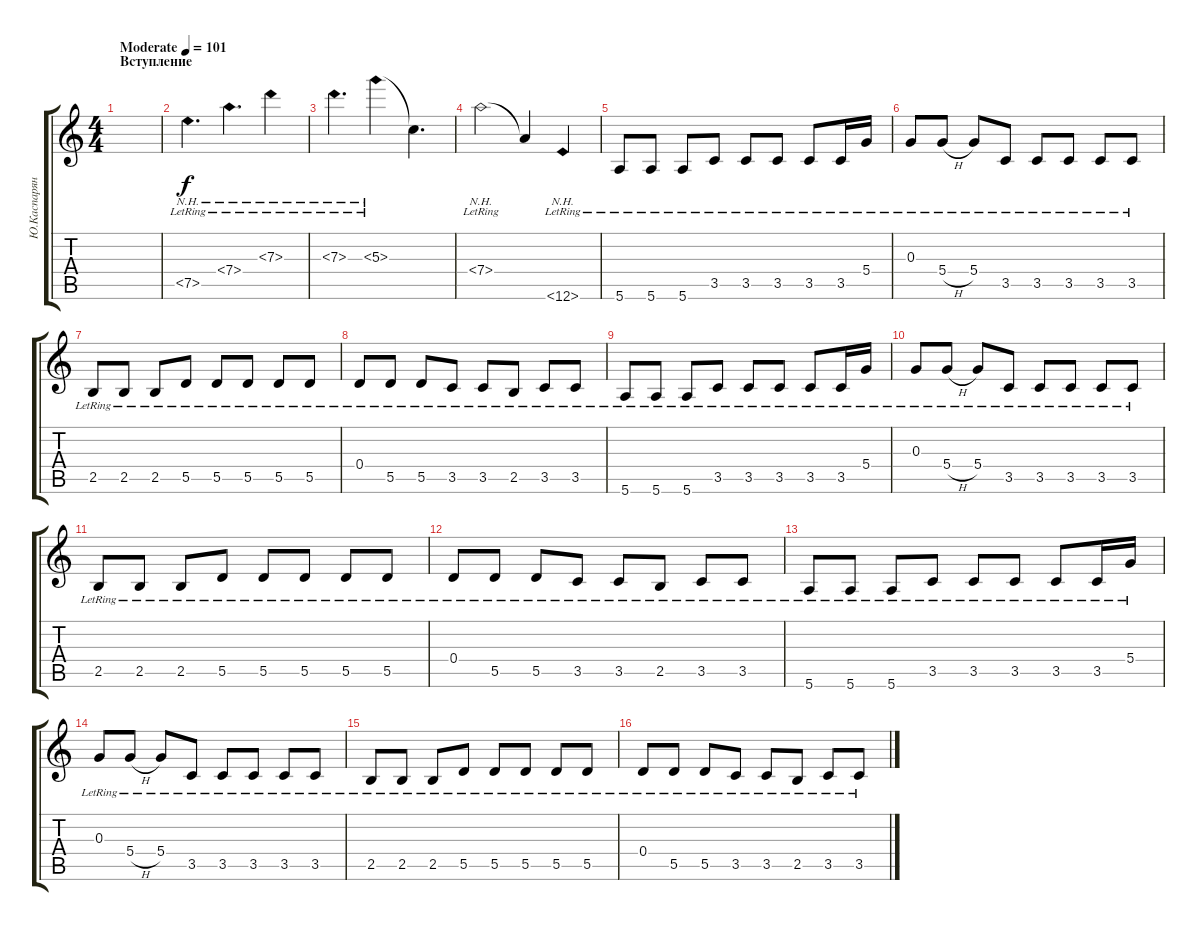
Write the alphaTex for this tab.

\track ("Ю.Каспарян" "Ю.Каспарян") {instrument electricguitarclean}
\staff {score tabs}
\tuning (E4 B3 G3 D3 A2 E2) {hide}
\ts (4 4)
\section ("" "Вступление")
\tempo (101 "Moderate")
\clef g2
\ks c
|
7.5{nh lr}.4{d} 7.4{nh lr}.4{d} 7.3{nh lr}.4 |
7.3{nh lr}.4{d} 5.3{nh lr}.4 5.3{t}.4{d} |
7.4{nh lr}.2 7.4{t}.4 12.6{nh lr}.4 |
5.6{lr}.8 5.6{lr}.8 5.6{lr}.8 3.5{lr}.8 3.5{lr}.8 3.5{lr}.8 3.5{lr}.8 3.5{lr}.16 5.4{lr}.16 |
0.3{lr}.8 5.4{h lr}.8 5.4{lr}.8 3.5{lr}.8 3.5{lr}.8 3.5{lr}.8 3.5{lr}.8 3.5{lr}.8 |
2.5{lr}.8 2.5{lr}.8 2.5{lr}.8 5.5{lr}.8 5.5{lr}.8 5.5{lr}.8 5.5{lr}.8 5.5{lr}.8 |
0.4{lr}.8 5.5{lr}.8 5.5{lr}.8 3.5{lr}.8 3.5{lr}.8 2.5{lr}.8 3.5{lr}.8 3.5{lr}.8 |
5.6{lr}.8 5.6{lr}.8 5.6{lr}.8 3.5{lr}.8 3.5{lr}.8 3.5{lr}.8 3.5{lr}.8 3.5{lr}.16 5.4{lr}.16 |
0.3{lr}.8 5.4{h lr}.8 5.4{lr}.8 3.5{lr}.8 3.5{lr}.8 3.5{lr}.8 3.5{lr}.8 3.5{lr}.8 |
2.5{lr}.8 2.5{lr}.8 2.5{lr}.8 5.5{lr}.8 5.5{lr}.8 5.5{lr}.8 5.5{lr}.8 5.5{lr}.8 |
0.4{lr}.8 5.5{lr}.8 5.5{lr}.8 3.5{lr}.8 3.5{lr}.8 2.5{lr}.8 3.5{lr}.8 3.5{lr}.8 |
5.6{lr}.8 5.6{lr}.8 5.6{lr}.8 3.5{lr}.8 3.5{lr}.8 3.5{lr}.8 3.5{lr}.8 3.5{lr}.16 5.4{lr}.16 |
0.3{lr}.8 5.4{h lr}.8 5.4{lr}.8 3.5{lr}.8 3.5{lr}.8 3.5{lr}.8 3.5{lr}.8 3.5{lr}.8 |
2.5{lr}.8 2.5{lr}.8 2.5{lr}.8 5.5{lr}.8 5.5{lr}.8 5.5{lr}.8 5.5{lr}.8 5.5{lr}.8 |
0.4{lr}.8 5.5{lr}.8 5.5{lr}.8 3.5{lr}.8 3.5{lr}.8 2.5{lr}.8 3.5{lr}.8 3.5{lr}.8
